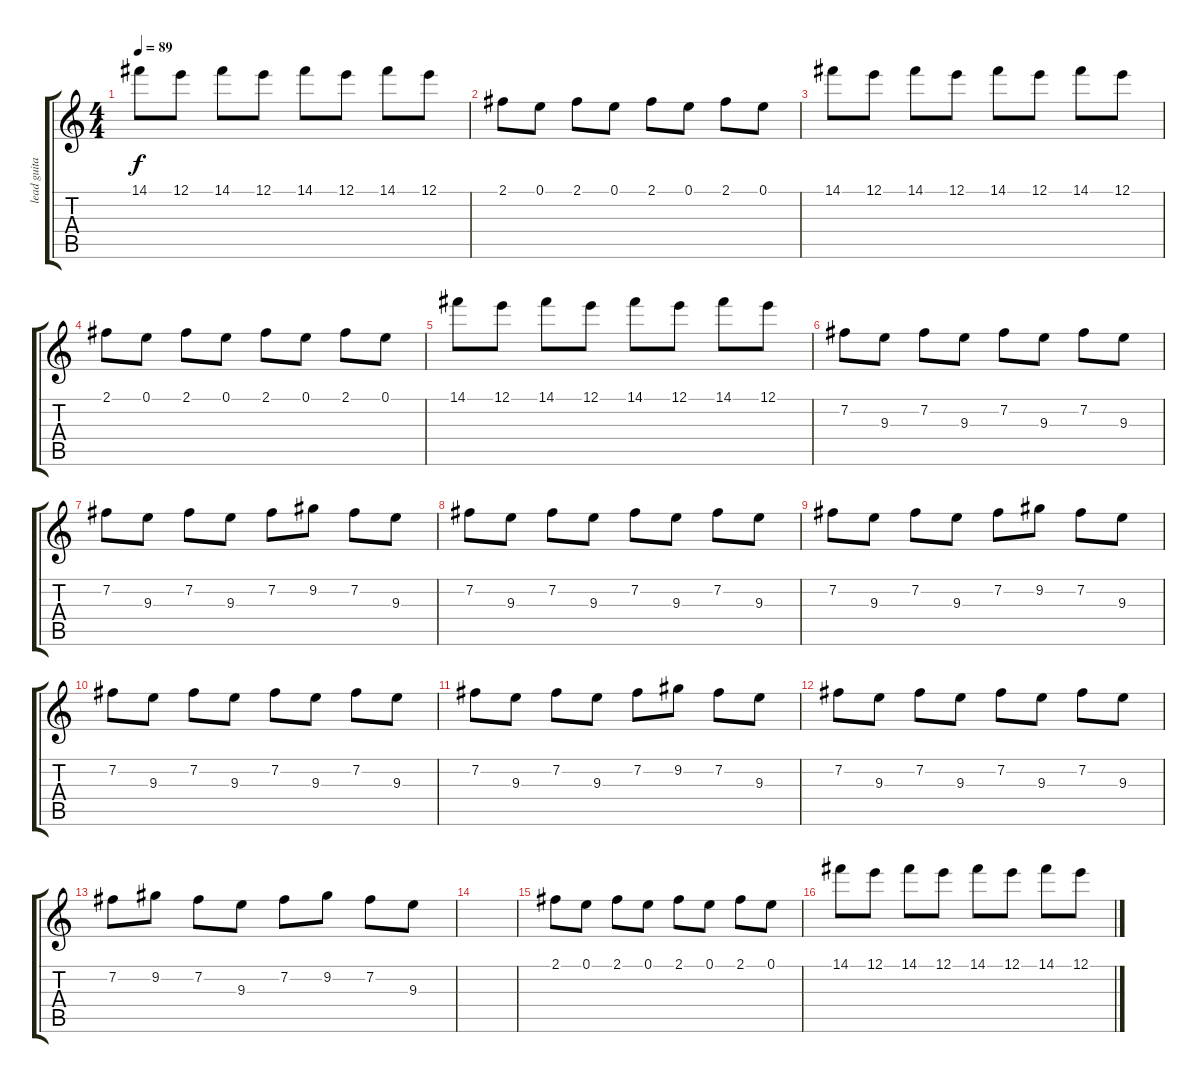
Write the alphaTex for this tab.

\track ("lead guitar" "lead guita") {instrument overdrivenguitar}
\staff {score tabs}
\tuning (E4 B3 G3 D3 A2 E2) {hide}
\ts (4 4)
\tempo 89
\clef g2
\ks c
14.1.8{dy f} 12.1.8 14.1.8 12.1.8 14.1.8 12.1.8 14.1.8 12.1.8 |
2.1.8{volume 3} 0.1.8 2.1.8 0.1.8 2.1.8 0.1.8 2.1.8 0.1.8 |
14.1.8 12.1.8 14.1.8 12.1.8 14.1.8 12.1.8 14.1.8 12.1.8 |
2.1.8{volume 3} 0.1.8 2.1.8 0.1.8 2.1.8 0.1.8 2.1.8 0.1.8 |
14.1.8 12.1.8 14.1.8 12.1.8 14.1.8 12.1.8 14.1.8 12.1.8 |
7.2.8 9.3.8 7.2.8 9.3.8 7.2.8 9.3.8 7.2.8 9.3.8 |
7.2.8 9.3.8 7.2.8 9.3.8 7.2.8 9.2.8 7.2.8 9.3.8 |
7.2.8 9.3.8 7.2.8 9.3.8 7.2.8 9.3.8 7.2.8 9.3.8 |
7.2.8 9.3.8 7.2.8 9.3.8 7.2.8 9.2.8 7.2.8 9.3.8 |
7.2.8 9.3.8 7.2.8 9.3.8 7.2.8 9.3.8 7.2.8 9.3.8 |
7.2.8 9.3.8 7.2.8 9.3.8 7.2.8 9.2.8 7.2.8 9.3.8 |
7.2.8 9.3.8 7.2.8 9.3.8 7.2.8 9.3.8 7.2.8 9.3.8 |
7.2.8 9.2.8 7.2.8 9.3.8 7.2.8 9.2.8 7.2.8 9.3.8 |
|
2.1.8{volume 3} 0.1.8 2.1.8 0.1.8 2.1.8 0.1.8 2.1.8 0.1.8 |
14.1.8 12.1.8 14.1.8 12.1.8 14.1.8 12.1.8 14.1.8 12.1.8
